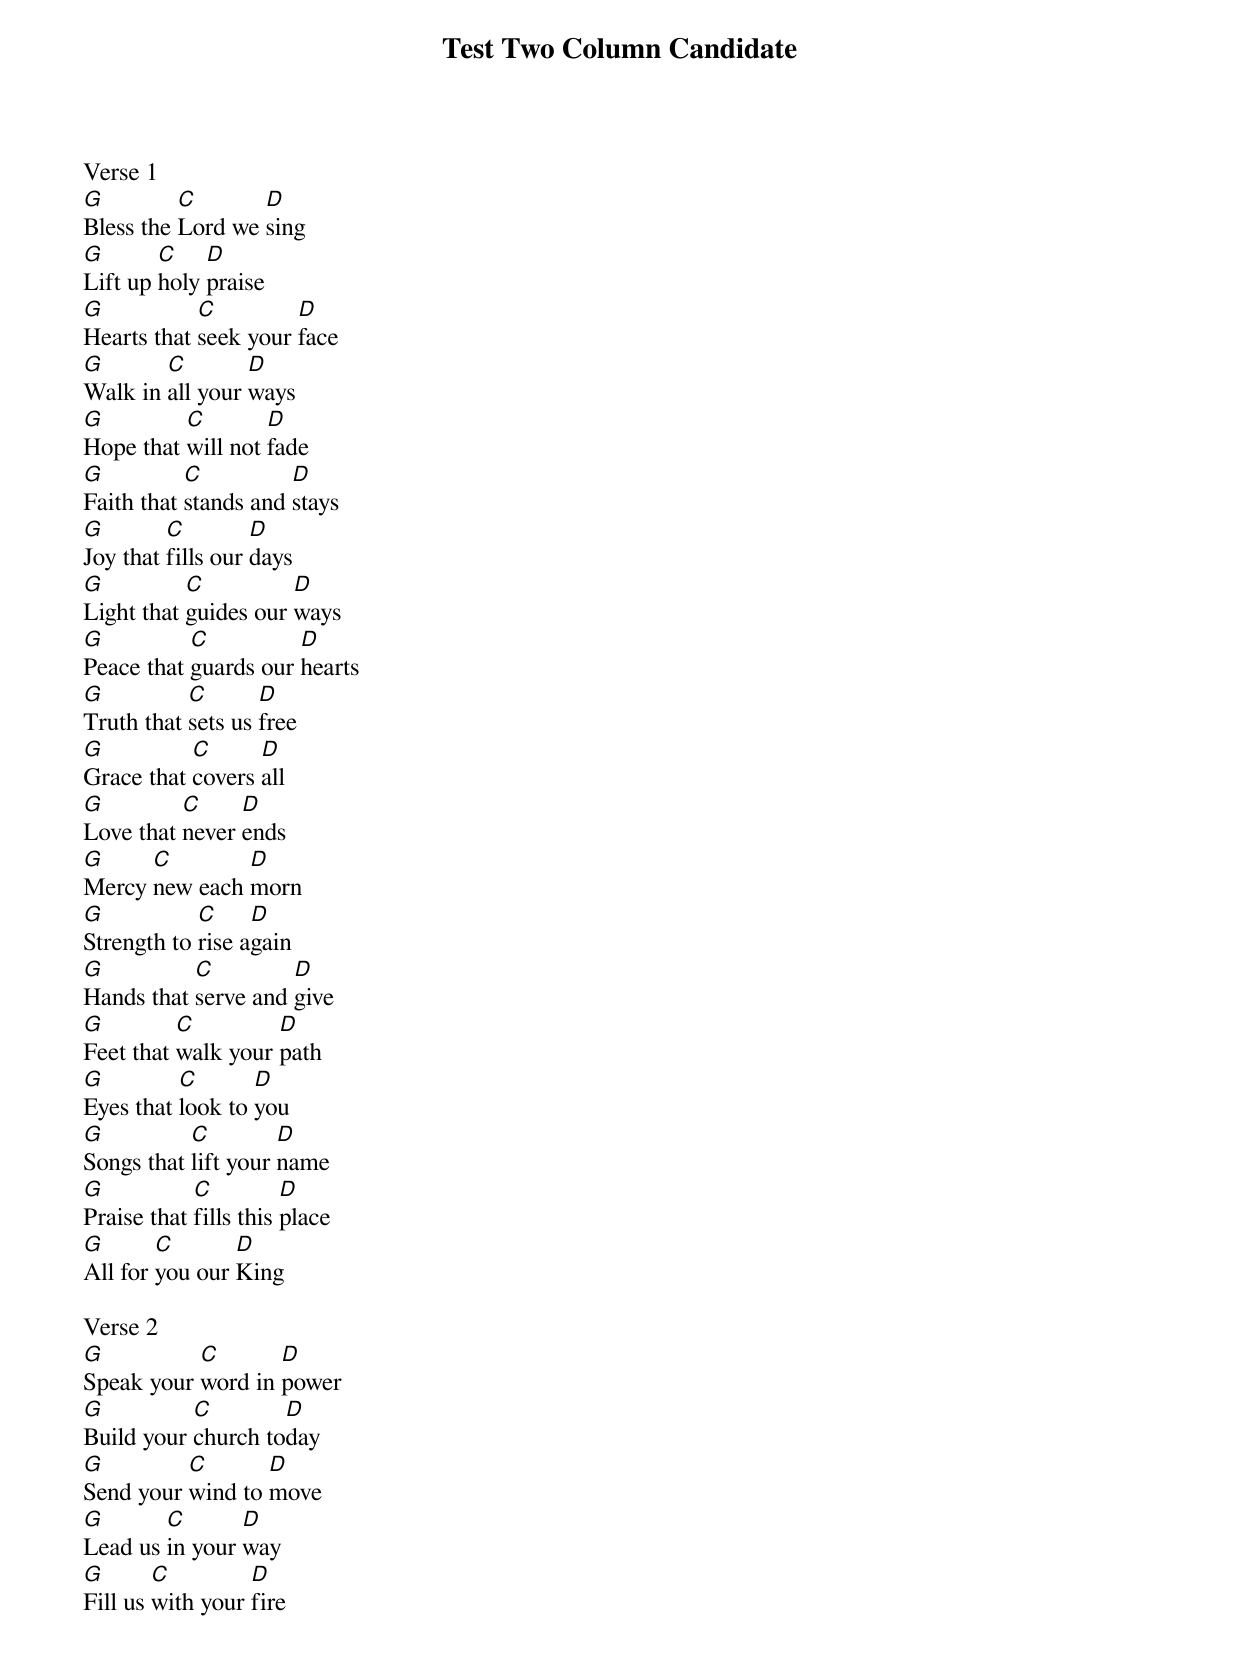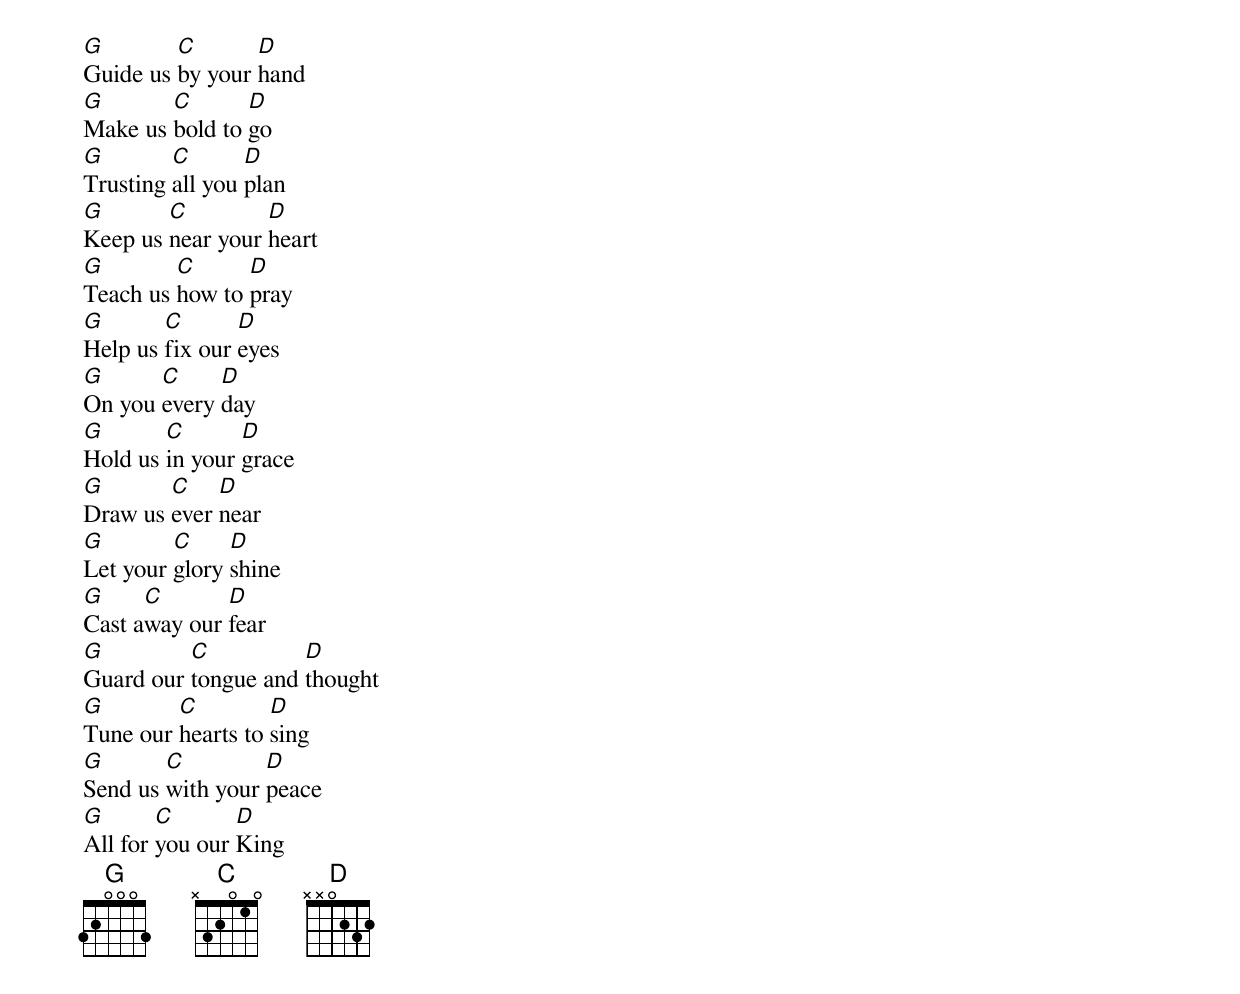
{title: Test Two Column Candidate}
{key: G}
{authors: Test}
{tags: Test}

Verse 1
[G]Bless the [C]Lord we [D]sing
[G]Lift up [C]holy [D]praise
[G]Hearts that [C]seek your [D]face
[G]Walk in [C]all your [D]ways
[G]Hope that [C]will not [D]fade
[G]Faith that [C]stands and [D]stays
[G]Joy that [C]fills our [D]days
[G]Light that [C]guides our [D]ways
[G]Peace that [C]guards our [D]hearts
[G]Truth that [C]sets us [D]free
[G]Grace that [C]covers [D]all
[G]Love that [C]never [D]ends
[G]Mercy [C]new each [D]morn
[G]Strength to [C]rise a[D]gain
[G]Hands that [C]serve and [D]give
[G]Feet that [C]walk your [D]path
[G]Eyes that [C]look to [D]you
[G]Songs that [C]lift your [D]name
[G]Praise that [C]fills this [D]place
[G]All for [C]you our [D]King

Verse 2
[G]Speak your [C]word in [D]power
[G]Build your [C]church to[D]day
[G]Send your [C]wind to [D]move
[G]Lead us [C]in your [D]way
[G]Fill us [C]with your [D]fire
[G]Guide us [C]by your [D]hand
[G]Make us [C]bold to [D]go
[G]Trusting [C]all you [D]plan
[G]Keep us [C]near your [D]heart
[G]Teach us [C]how to [D]pray
[G]Help us [C]fix our [D]eyes
[G]On you [C]every [D]day
[G]Hold us [C]in your [D]grace
[G]Draw us [C]ever [D]near
[G]Let your [C]glory [D]shine
[G]Cast a[C]way our [D]fear
[G]Guard our [C]tongue and [D]thought
[G]Tune our [C]hearts to [D]sing
[G]Send us [C]with your [D]peace
[G]All for [C]you our [D]King
